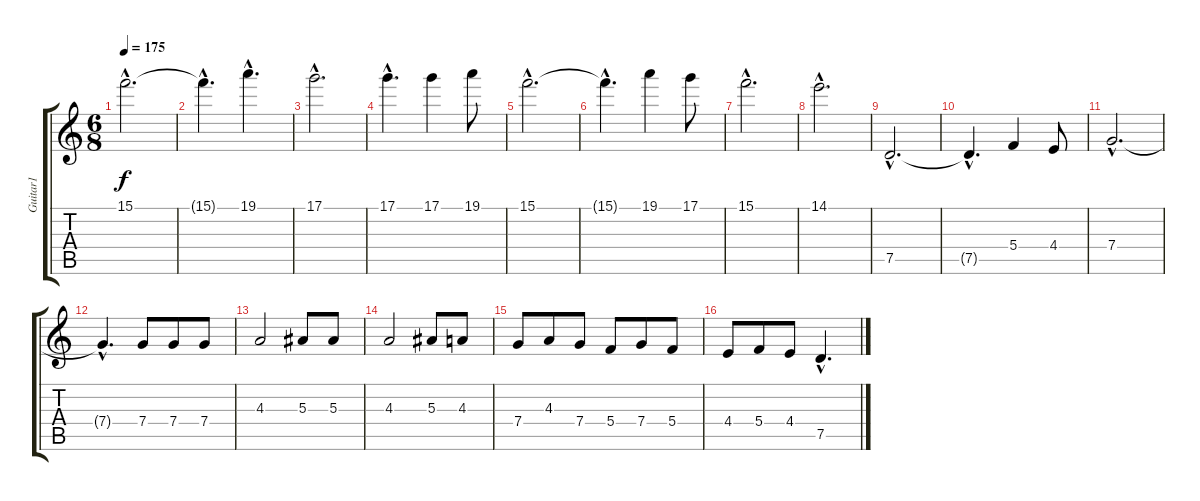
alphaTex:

\track ("Guitar1" "Guitar1") {instrument distortionguitar}
\staff {score tabs}
\tuning (D4 A3 F3 C3 G2 D2) {hide}
\ts (6 8)
\tempo 175
\clef g2
\ks c
15.1{hac}.2{d dy f} |
15.1{hac t}.4{d} 19.1{hac}.4{d} |
17.1{hac}.2{d} |
17.1{hac}.4{d} 17.1.4 19.1.8 |
15.1{hac}.2{d} |
15.1{hac t}.4{d} 19.1.4 17.1.8 |
15.1{hac}.2{d} |
14.1{hac}.2{d} |
7.5{hac}.2{d} |
7.5{hac t}.4{d} 5.4.4 4.4.8 |
7.4{hac}.2{d} |
7.4{hac t}.4{d} 7.4.8 7.4.8 7.4.8 |
4.3.2 5.3.8 5.3.8 |
4.3.2 5.3.8 4.3.8 |
7.4.8 4.3.8 7.4.8 5.4.8 7.4.8 5.4.8 |
4.4.8 5.4.8 4.4.8 7.5{hac}.4{d}
